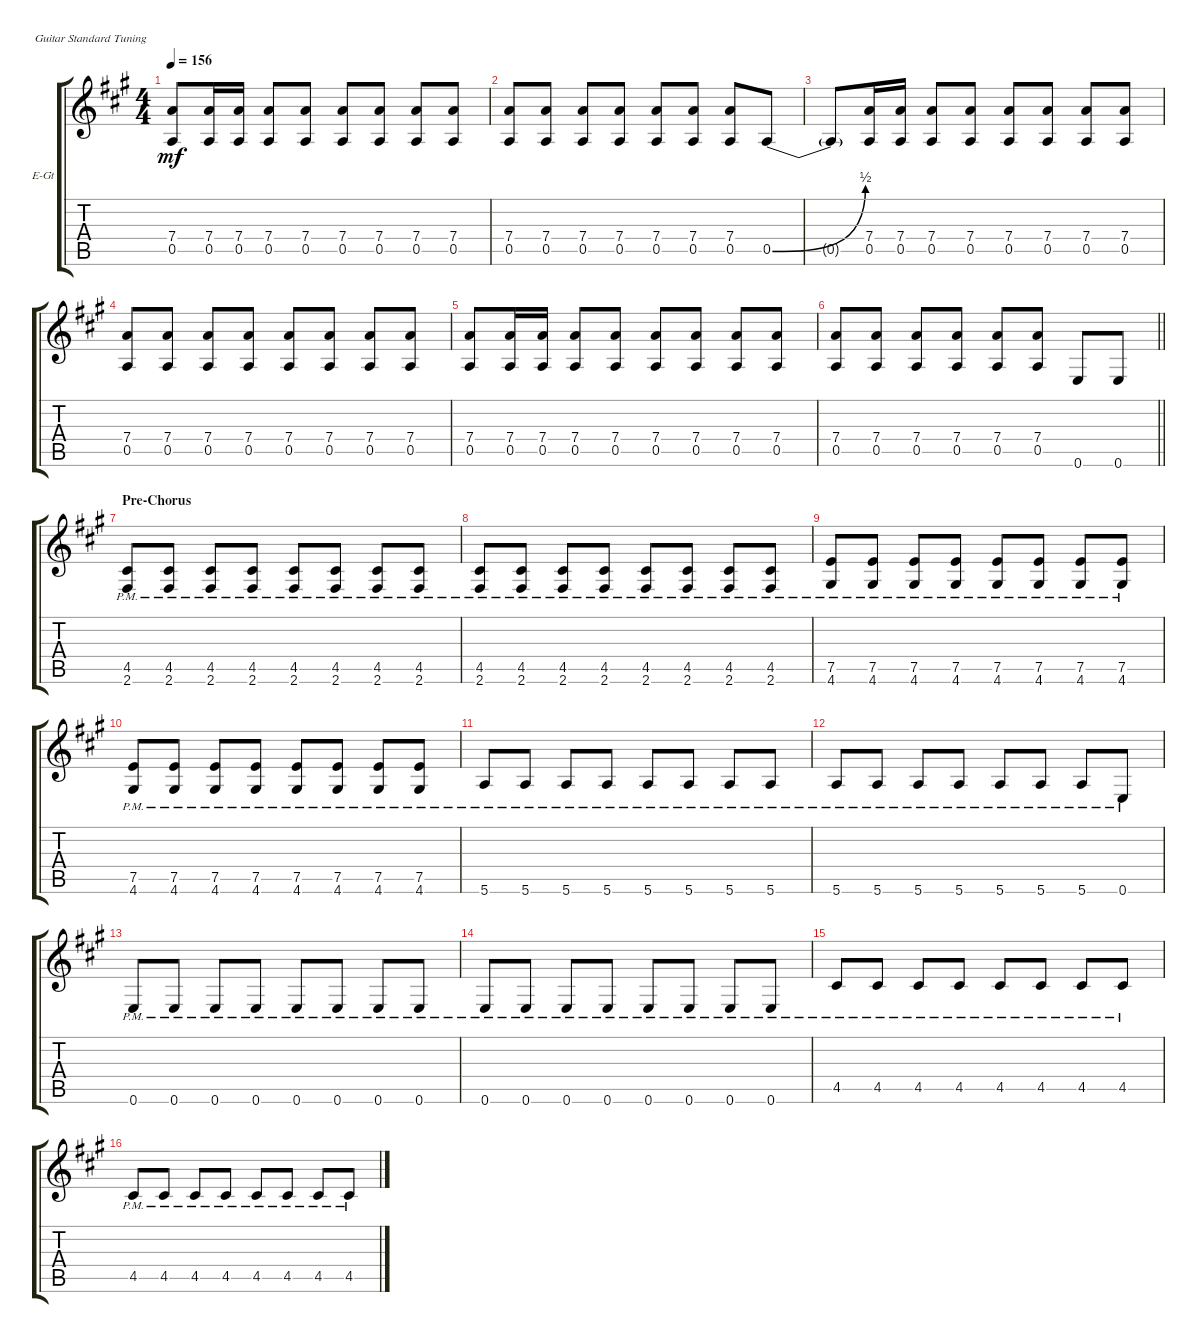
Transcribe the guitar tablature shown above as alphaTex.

\defaultSystemsLayout 4
\bracketExtendMode groupsimilarinstruments
\firstSystemTrackNameOrientation horizontal
\otherSystemsTrackNameOrientation horizontal
\track ("Guitar 3" "E-Gt") {instrument distortionguitar}
\staff {score tabs}
\tuning (E4 B3 G3 D3 A2 E2)
\ts (4 4)
\tempo 156
\clef g2
\ks a
(0.5 7.4).8{dy mf} (0.5 7.4).16 (0.5 7.4).16 (0.5 7.4).8 (0.5 7.4).8 (0.5 7.4).8 (0.5 7.4).8 (0.5 7.4).8 (0.5 7.4).8 |
(0.5 7.4).8 (0.5 7.4).8 (0.5 7.4).8 (0.5 7.4).8 (0.5 7.4).8 (0.5 7.4).8 (0.5 7.4).8 0.5{be (bend 0 0 15 2)}.8 |
0.5{t}.8 (0.5 7.4).16 (0.5 7.4).16 (0.5 7.4).8 (0.5 7.4).8 (0.5 7.4).8 (0.5 7.4).8 (0.5 7.4).8 (0.5 7.4).8 |
(0.5 7.4).8 (0.5 7.4).8 (0.5 7.4).8 (0.5 7.4).8 (0.5 7.4).8 (0.5 7.4).8 (0.5 7.4).8 (0.5 7.4).8 |
(0.5 7.4).8 (0.5 7.4).16 (0.5 7.4).16 (0.5 7.4).8 (0.5 7.4).8 (0.5 7.4).8 (0.5 7.4).8 (0.5 7.4).8 (0.5 7.4).8 |
\barLineRight lightlight
(0.5 7.4).8 (0.5 7.4).8 (0.5 7.4).8 (0.5 7.4).8 (0.5 7.4).8 (0.5 7.4).8 0.6.8 0.6.8 |
\section ("" "Pre-Chorus")
(2.6{pm} 4.5{pm}).8 (2.6{pm} 4.5{pm}).8 (2.6{pm} 4.5{pm}).8 (2.6{pm} 4.5{pm}).8 (2.6{pm} 4.5{pm}).8 (2.6{pm} 4.5{pm}).8 (2.6{pm} 4.5{pm}).8 (2.6{pm} 4.5{pm}).8 |
(2.6{pm} 4.5{pm}).8 (2.6{pm} 4.5{pm}).8 (2.6{pm} 4.5{pm}).8 (2.6{pm} 4.5{pm}).8 (2.6{pm} 4.5{pm}).8 (2.6{pm} 4.5{pm}).8 (2.6{pm} 4.5{pm}).8 (2.6{pm} 4.5{pm}).8 |
(4.6{pm} 7.5{pm}).8 (4.6{pm} 7.5{pm}).8 (4.6{pm} 7.5{pm}).8 (4.6{pm} 7.5{pm}).8 (4.6{pm} 7.5{pm}).8 (4.6{pm} 7.5{pm}).8 (4.6{pm} 7.5{pm}).8 (4.6{pm} 7.5{pm}).8 |
(4.6{pm} 7.5{pm}).8 (4.6{pm} 7.5{pm}).8 (4.6{pm} 7.5{pm}).8 (4.6{pm} 7.5{pm}).8 (4.6{pm} 7.5{pm}).8 (4.6{pm} 7.5{pm}).8 (4.6{pm} 7.5{pm}).8 (4.6{pm} 7.5{pm}).8 |
5.6{pm}.8 5.6{pm}.8 5.6{pm}.8 5.6{pm}.8 5.6{pm}.8 5.6{pm}.8 5.6{pm}.8 5.6{pm}.8 |
5.6{pm}.8 5.6{pm}.8 5.6{pm}.8 5.6{pm}.8 5.6{pm}.8 5.6{pm}.8 5.6{pm}.8 0.6{pm}.8 |
0.6{pm}.8 0.6{pm}.8 0.6{pm}.8 0.6{pm}.8 0.6{pm}.8 0.6{pm}.8 0.6{pm}.8 0.6{pm}.8 |
0.6{pm}.8 0.6{pm}.8 0.6{pm}.8 0.6{pm}.8 0.6{pm}.8 0.6{pm}.8 0.6{pm}.8 0.6{pm}.8 |
4.5{pm}.8 4.5{pm}.8 4.5{pm}.8 4.5{pm}.8 4.5{pm}.8 4.5{pm}.8 4.5{pm}.8 4.5{pm}.8 |
4.5{pm}.8 4.5{pm}.8 4.5{pm}.8 4.5{pm}.8 4.5{pm}.8 4.5{pm}.8 4.5{pm}.8 4.5{pm}.8
